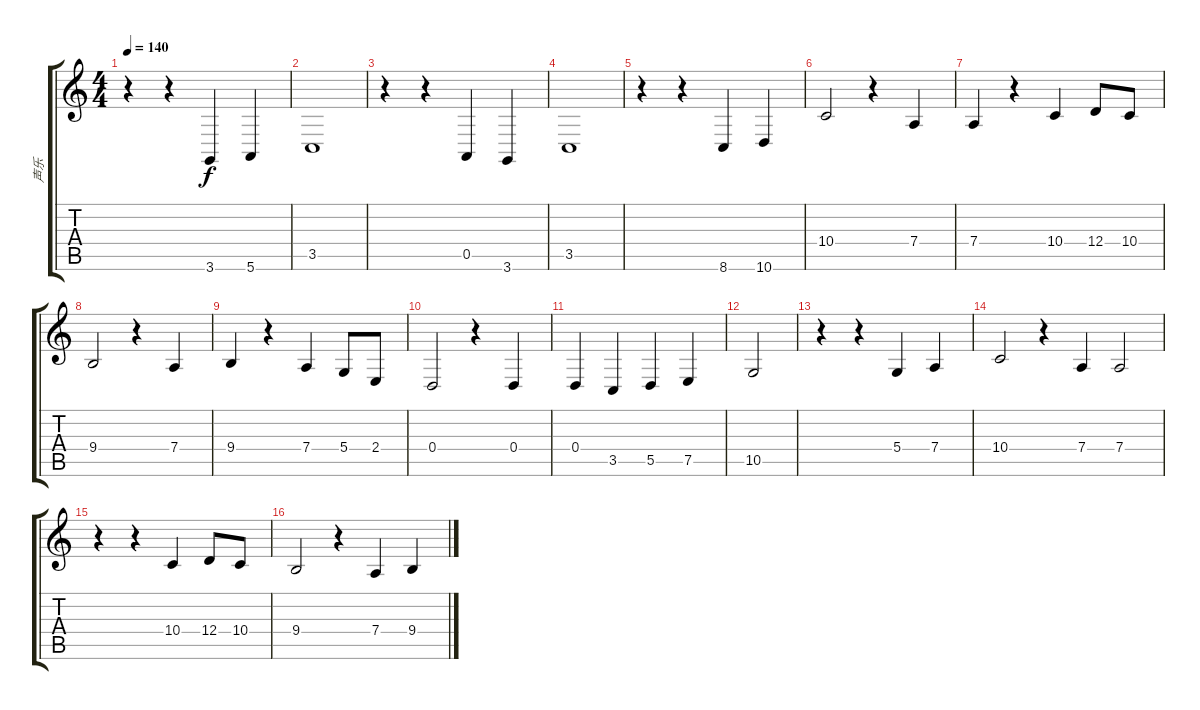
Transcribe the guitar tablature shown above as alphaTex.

\track ("声乐" "声乐") {instrument tremolostrings}
\staff {score tabs}
\tuning (E4 B3 G3 D3 A2 E2) {hide}
\ts (4 4)
\tempo 140
\clef g2
\ks c
r.4{dy f} r.4 3.6.4 5.6.4 |
3.5.1 |
r.4 r.4 0.5.4 3.6.4 |
3.5.1 |
r.4 r.4 8.6.4 10.6.4 |
10.4.2 r.4 7.4.4 |
7.4.4 r.4 10.4.4 12.4.8 10.4.8 |
9.4.2 r.4 7.4.4 |
9.4.4 r.4 7.4.4 5.4.8 2.4.8 |
0.4.2 r.4 0.4.4 |
0.4.4 3.5.4 5.5.4 7.5.4 |
10.5.2 |
r.4 r.4 5.4.4 7.4.4 |
10.4.2 r.4 7.4.4 7.4.2 |
r.4 r.4 10.4.4 12.4.8 10.4.8 |
9.4.2 r.4 7.4.4 9.4.4
